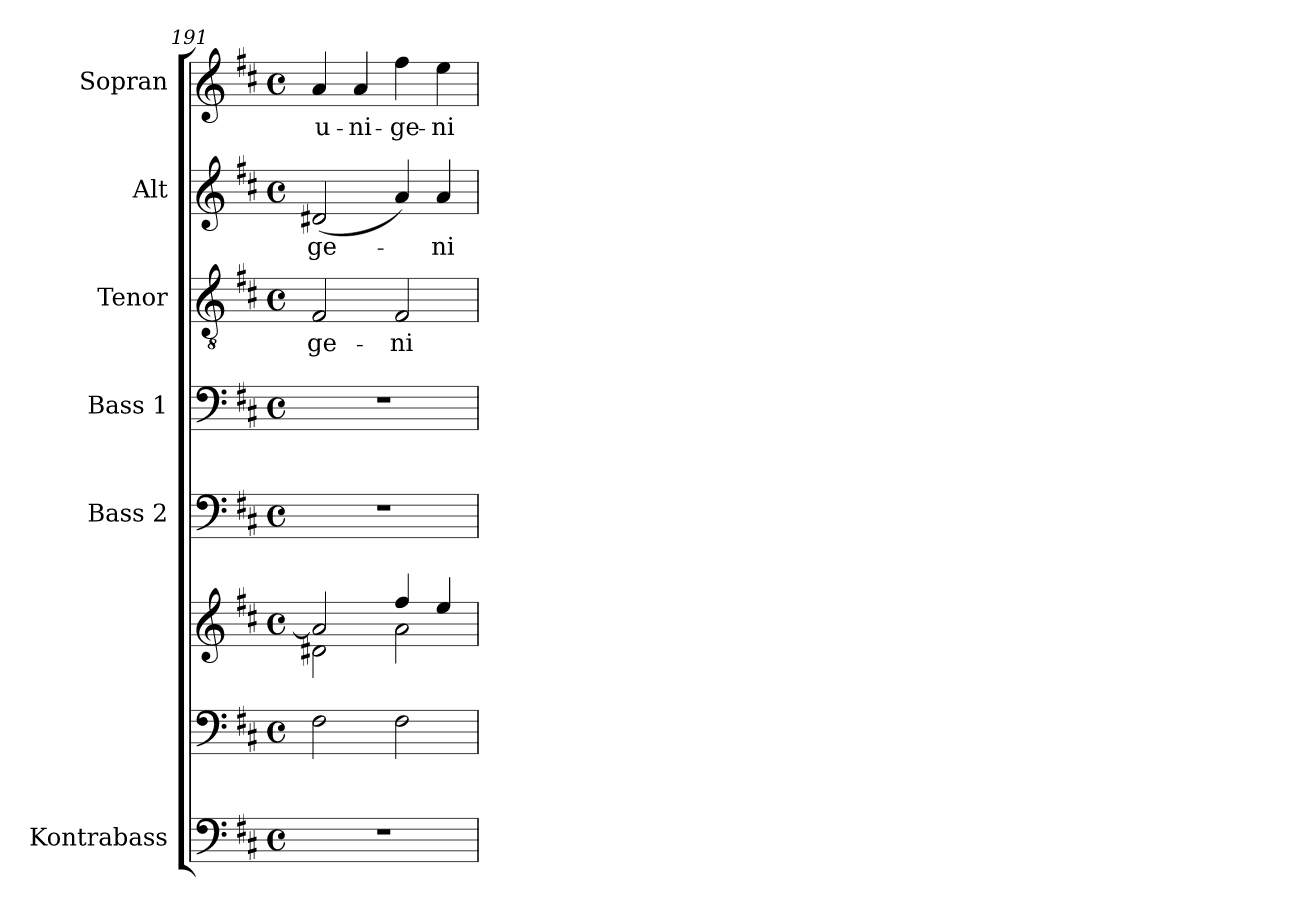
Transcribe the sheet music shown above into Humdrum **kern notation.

**kern	**kern	**kern	**kern	**kern	**kern	**text	**kern	**text	**kern	**text
*part7	*part6	*part6	*part5	*part4	*part3	*part3	*part2	*part2	*part1	*part1
*staff8	*staff7	*staff6	*staff5	*staff4	*staff3	*staff3	*staff2	*staff2	*staff1	*staff1
*I"Kontrabass	*	*	*I"Bass 2	*I"Bass 1	*I"Tenor	*	*I"Alt	*	*I"Sopran	*
*I'Kb.	*	*	*I'B. 2	*I'B. 1	*I'T.	*	*I'A.	*	*I'S.	*
!!LO:PB:g=z
*clefF4	*clefF4	*clefG2	*clefF4	*clefF4	*clefGv2	*	*clefG2	*	*clefG2	*
*ITrd7c12	*	*	*	*	*	*	*	*	*	*
*k[f#c#]	*k[f#c#]	*k[f#c#]	*k[f#c#]	*k[f#c#]	*k[f#c#]	*	*k[f#c#]	*	*k[f#c#]	*
*D:	*D:	*D:	*D:	*D:	*D:	*	*D:	*	*D:	*
*M4/4	*M4/4	*M4/4	*M4/4	*M4/4	*M4/4	*	*M4/4	*	*M4/4	*
*met(c)	*met(c)	*met(c)	*met(c)	*met(c)	*met(c)	*	*met(c)	*	*met(c)	*
=191	=191	=191	=191	=191	=191	=191	=191	=191	=191	=191
*	*	*^	*	*	*	*	*	*	*	*
!	!	!	!	!	!	!	!LO:LY:b	!	!LO:LY:b	!	!LO:LY:b
1r	2F#\	2a/]	2d#X\	1r	1r	2F#/	-ge-	(<2d#X/	-ge-	4a/	u-
!	!	!	!	!	!	!	!	!	!	!	!LO:LY:b
.	.	.	.	.	.	.	.	.	.	4a/	-ni-
!	!	!	!	!	!	!	!LO:LY:b	!	!	!	!LO:LY:b
.	2F#\	4ff#/	2a\	.	.	2F#/	-ni-	4a/)	.	4ff#\	-ge-
!	!	!	!	!	!	!	!	!	!LO:LY:b	!	!LO:LY:b
.	.	4ee/	.	.	.	.	.	4a/	-ni-	4ee\	-ni-
*	*	*v	*v	*	*	*	*	*	*	*	*
=	=	=	=	=	=	=	=	=	=	=
*-	*-	*-	*-	*-	*-	*-	*-	*-	*-	*-
